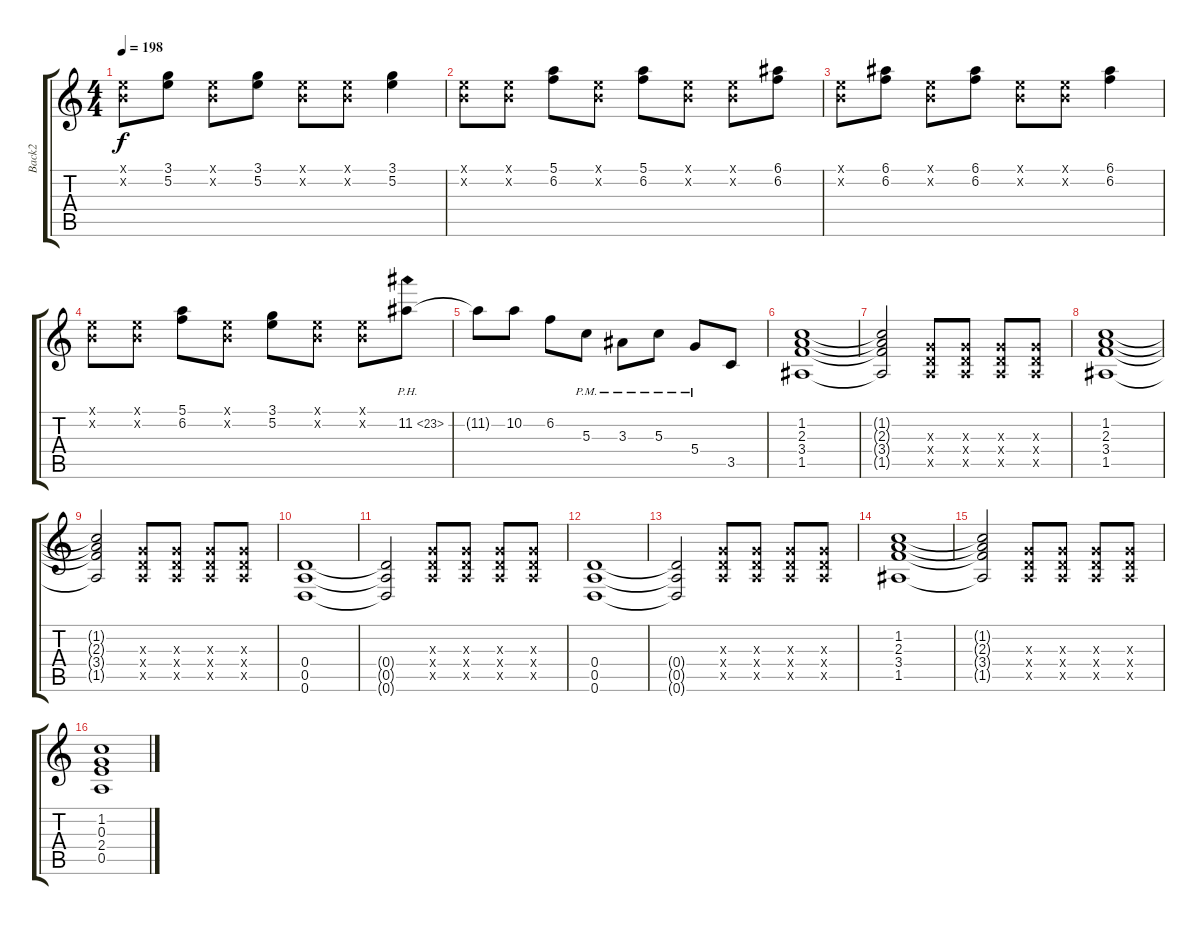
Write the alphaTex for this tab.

\track ("Back2" "Back2") {instrument overdrivenguitar}
\staff {score tabs}
\tuning (E4 B3 G3 D3 A2 D2) {hide}
\ts (4 4)
\tempo 198
\clef g2
\ks c
(0.1{x} 0.2{x}).8{dy f} (3.1 5.2).8 (0.1{x} 0.2{x}).8 (3.1 5.2).8 (0.1{x} 0.2{x}).8 (0.1{x} 0.2{x}).8 (3.1 5.2).4 |
(0.1{x} 0.2{x}).8 (0.1{x} 0.2{x}).8 (5.1 6.2).8 (0.1{x} 0.2{x}).8 (5.1 6.2).8 (0.1{x} 0.2{x}).8 (0.1{x} 0.2{x}).8 (6.1 6.2).8 |
(0.1{x} 0.2{x}).8 (6.1 6.2).8 (0.1{x} 0.2{x}).8 (6.1 6.2).8 (0.1{x} 0.2{x}).8 (0.1{x} 0.2{x}).8 (6.1 6.2).4 |
(0.1{x} 0.2{x}).8 (0.1{x} 0.2{x}).8 (5.1 6.2).8 (0.1{x} 0.2{x}).8 (3.1 5.2).8 (0.1{x} 0.2{x}).8 (0.1{x} 0.2{x}).8 11.2{ph 12}.8 |
11.2{t}.8 10.2.8 6.2.8 5.3{pm}.8 3.3{pm}.8 5.3{pm}.8 5.4{pm}.8 3.5.8 |
(1.2 2.3 3.4 1.5).1 |
(1.2{t} 2.3{t} 3.4{t} 1.5{t}).2 (0.3{x} 0.4{x} 0.5{x}).8 (0.3{x} 0.4{x} 0.5{x}).8 (0.3{x} 0.4{x} 0.5{x}).8 (0.3{x} 0.4{x} 0.5{x}).8 |
(1.2 2.3 3.4 1.5).1 |
(1.2{t} 2.3{t} 3.4{t} 1.5{t}).2 (0.3{x} 0.4{x} 0.5{x}).8 (0.3{x} 0.4{x} 0.5{x}).8 (0.3{x} 0.4{x} 0.5{x}).8 (0.3{x} 0.4{x} 0.5{x}).8 |
(0.4 0.5 0.6).1 |
(0.4{t} 0.5{t} 0.6{t}).2 (0.3{x} 0.4{x} 0.5{x}).8 (0.3{x} 0.4{x} 0.5{x}).8 (0.3{x} 0.4{x} 0.5{x}).8 (0.3{x} 0.4{x} 0.5{x}).8 |
(0.4 0.5 0.6).1 |
(0.4{t} 0.5{t} 0.6{t}).2 (0.3{x} 0.4{x} 0.5{x}).8 (0.3{x} 0.4{x} 0.5{x}).8 (0.3{x} 0.4{x} 0.5{x}).8 (0.3{x} 0.4{x} 0.5{x}).8 |
(1.2 2.3 3.4 1.5).1 |
(1.2{t} 2.3{t} 3.4{t} 1.5{t}).2 (0.3{x} 0.4{x} 0.5{x}).8 (0.3{x} 0.4{x} 0.5{x}).8 (0.3{x} 0.4{x} 0.5{x}).8 (0.3{x} 0.4{x} 0.5{x}).8 |
(1.2 0.3 2.4 0.5).1
